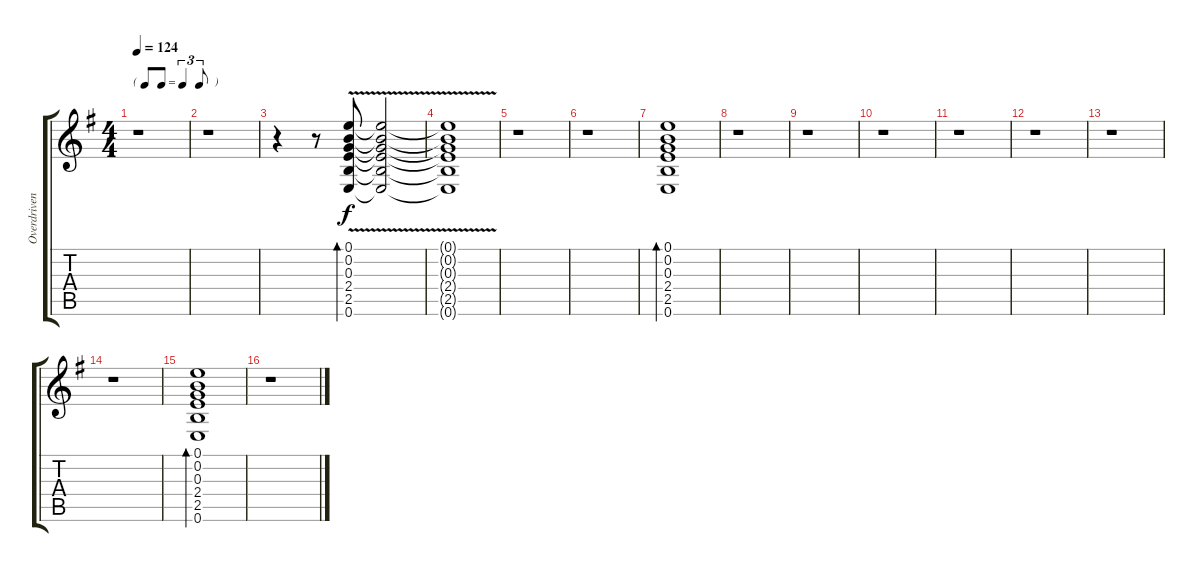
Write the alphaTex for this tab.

\track ("Overdriven Guitar" "Overdriven") {instrument overdrivenguitar}
\staff {score tabs}
\tuning (E4 B3 G3 D3 A2 E2) {hide}
\ts (4 4)
\tf triplet8th
\tempo 124
\clef g2
\ks g
r.1{dy f} |
r.1 |
r.4 r.8 (0.1{v} 0.2{v} 0.3{v} 2.4{v} 2.5{v} 0.6{v}).8{bd 30} (0.1{v t} 0.2{v t} 0.3{v t} 2.4{v t} 2.5{v t} 0.6{v t}).2 |
(0.1{v t} 0.2{v t} 0.3{v t} 2.4{v t} 2.5{v t} 0.6{v t}).1 |
r.1 |
r.1 |
(0.1 0.2 0.3 2.4 2.5 0.6).1{bd 30} |
r.1 |
r.1 |
r.1 |
r.1 |
r.1 |
r.1 |
r.1 |
(0.1 0.2 0.3 2.4 2.5 0.6).1{bd 30} |
r.1
